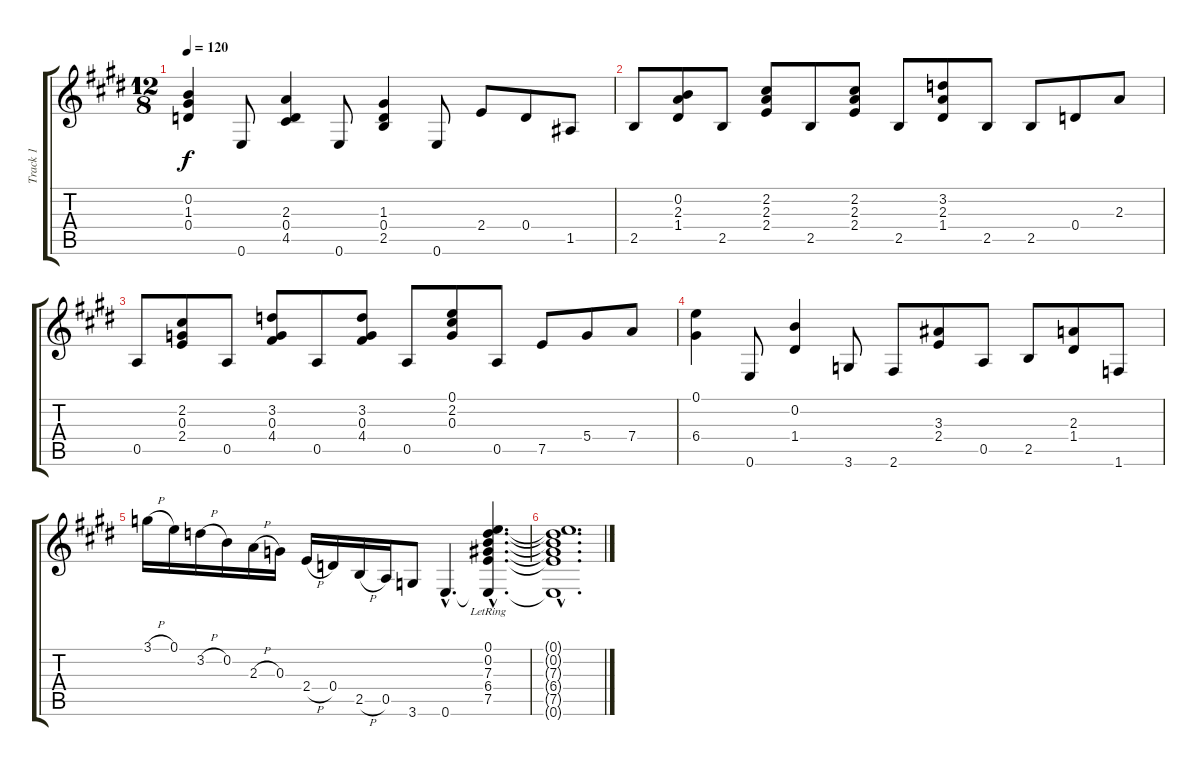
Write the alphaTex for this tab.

\track ("Track 1" "Track 1") {instrument acousticguitarnylon}
\staff {score tabs}
\tuning (E4 B3 G3 D3 A2 E2) {hide}
\ts (12 8)
\tempo 120
\clef g2
\ks e
(0.2{t} 1.3 0.4).4{dy f} 0.6.8 (2.3 0.4 4.5).4 0.6.8 (1.3 0.4 2.5).4 0.6.8 2.4.8 0.4.8 1.5.8 |
2.5.8 (0.2 2.3 1.4).8 2.5.8 (2.2 2.3 2.4).8 2.5.8 (2.2 2.3 2.4).8 2.5.8 (3.2 2.3 1.4).8 2.5.8 2.5.8 0.4.8 2.3.8 |
0.5.8 (2.2 0.3 2.4).8 0.5.8 (3.2 0.3 4.4).8 0.5.8 (3.2 0.3 4.4).8 0.5.8 (0.1 2.2 0.3).8 0.5.8 7.5.8 5.4.8 7.4.8 |
(0.1 6.4).4 0.6.8 (0.2 1.4).4 3.6.8 2.6.8 (3.3 2.4).8 0.5.8 2.5.8 (2.3 1.4).8 1.6.8 |
3.1{h}.16 0.1.16 3.2{h}.16 0.2.16 2.3{h}.16 0.3.16 2.4{h}.16 0.4.16 2.5{h}.16 0.5.16 3.6.8 0.6{hac}.4{d} (0.1{hac lr} 0.2{hac} 7.3{hac} 6.4{hac} 7.5{hac} 0.6{hac t}).4{d} |
(0.1{hac t} 0.2{hac t} 7.3{hac t} 6.4{hac t} 7.5{hac t} 0.6{hac t}).1{d}
